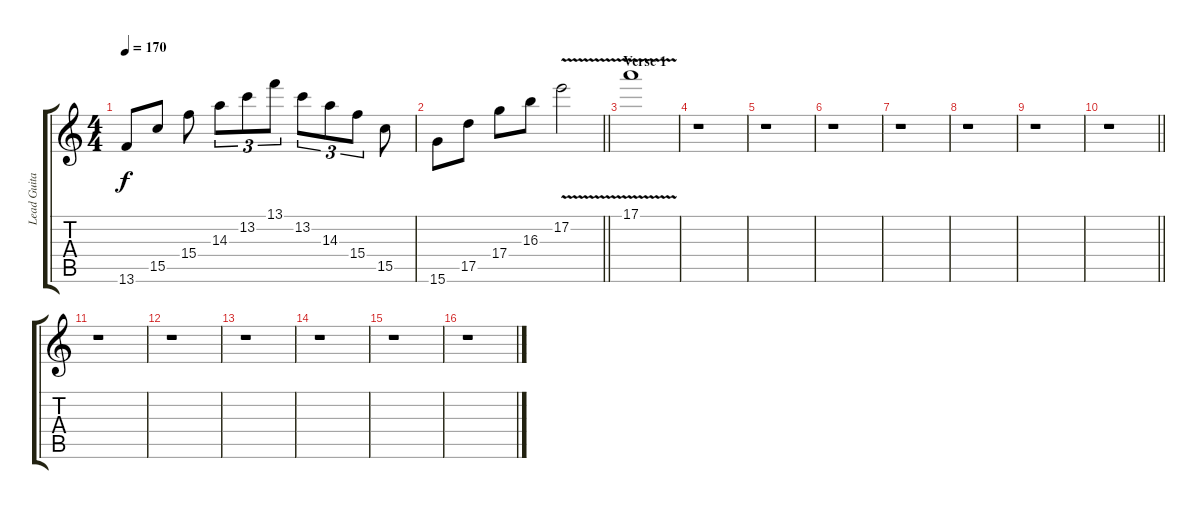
\track ("Lead Guitar 1: Juha-Pekka Alanen" "Lead Guita") {instrument overdrivenguitar}
\staff {score tabs}
\tuning (E4 B3 G3 D3 A2 E2) {hide}
\ts (4 4)
\tempo 170
\clef g2
\ks aminor
13.6.8{dy f} 15.5.8 15.4.8 14.3.8{tu (3 2)} 13.2.8{tu (3 2)} 13.1.8{tu (3 2)} 13.2.8{tu (3 2)} 14.3.8{tu (3 2)} 15.4.8{tu (3 2)} 15.5.8 |
\barLineRight lightlight
15.6.8 17.5.8 17.4.8 16.3.8 17.2{v}.2 |
\section ("" "Verse 1")
17.1{v}.1 |
r.1 |
r.1 |
r.1 |
r.1 |
r.1 |
r.1 |
\barLineRight lightlight
r.1 |
r.1 |
r.1 |
r.1 |
r.1 |
r.1 |
r.1
